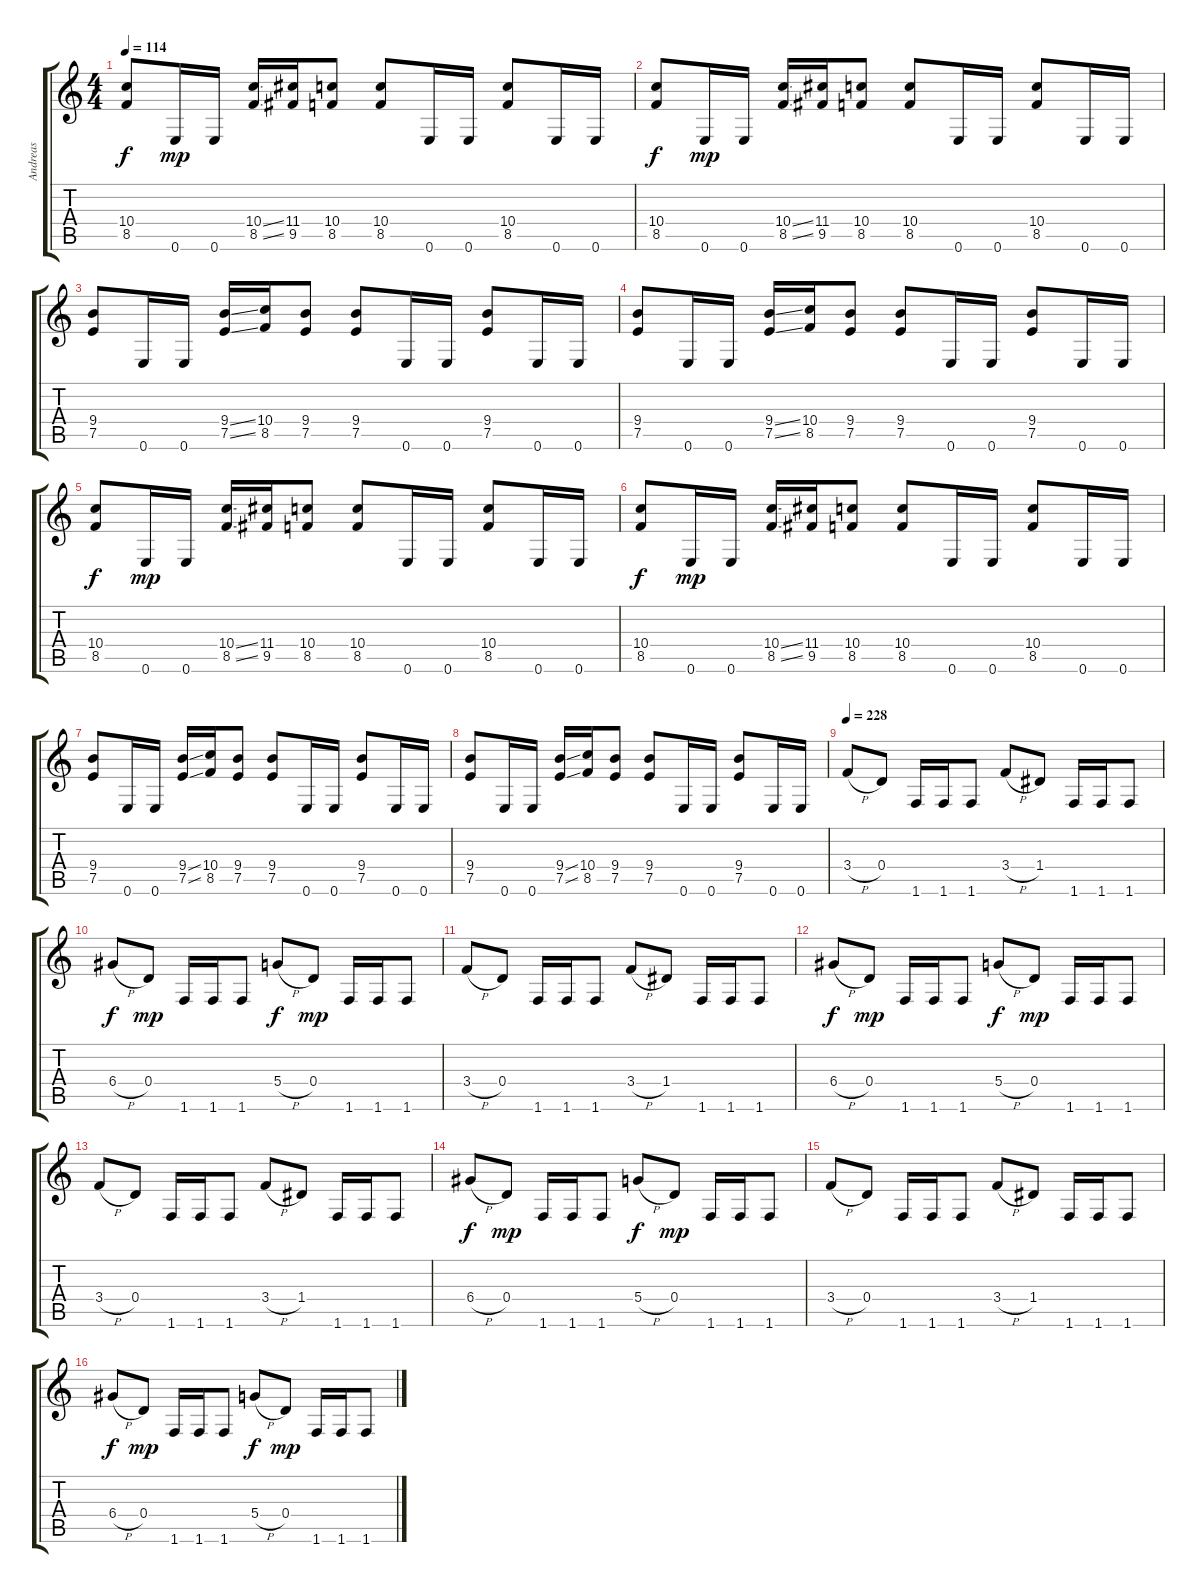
\track ("Andreas" "Andreas") {instrument distortionguitar}
\staff {score tabs}
\tuning (E4 B3 G3 D3 A2 E2) {hide}
\ts (4 4)
\tempo 114
\clef g2
\ks c
(10.4 8.5).8{dy f} 0.6.16{dy mp} 0.6.16 (10.4{ss} 8.5{ss}).16 (11.4 9.5).16 (10.4 8.5).8 (10.4 8.5).8 0.6.16 0.6.16 (10.4 8.5).8 0.6.16 0.6.16 |
(10.4 8.5).8{dy f} 0.6.16{dy mp} 0.6.16 (10.4{ss} 8.5{ss}).16 (11.4 9.5).16 (10.4 8.5).8 (10.4 8.5).8 0.6.16 0.6.16 (10.4 8.5).8 0.6.16 0.6.16 |
(9.4 7.5).8 0.6.16 0.6.16 (9.4{ss} 7.5{ss}).16 (10.4 8.5).16 (9.4 7.5).8 (9.4 7.5).8 0.6.16 0.6.16 (9.4 7.5).8 0.6.16 0.6.16 |
(9.4 7.5).8 0.6.16 0.6.16 (9.4{ss} 7.5{ss}).16 (10.4 8.5).16 (9.4 7.5).8 (9.4 7.5).8 0.6.16 0.6.16 (9.4 7.5).8 0.6.16 0.6.16 |
(10.4 8.5).8{dy f} 0.6.16{dy mp} 0.6.16 (10.4{ss} 8.5{ss}).16 (11.4 9.5).16 (10.4 8.5).8 (10.4 8.5).8 0.6.16 0.6.16 (10.4 8.5).8 0.6.16 0.6.16 |
(10.4 8.5).8{dy f} 0.6.16{dy mp} 0.6.16 (10.4{ss} 8.5{ss}).16 (11.4 9.5).16 (10.4 8.5).8 (10.4 8.5).8 0.6.16 0.6.16 (10.4 8.5).8 0.6.16 0.6.16 |
(9.4 7.5).8 0.6.16 0.6.16 (9.4{ss} 7.5{ss}).16 (10.4 8.5).16 (9.4 7.5).8 (9.4 7.5).8 0.6.16 0.6.16 (9.4 7.5).8 0.6.16 0.6.16 |
(9.4 7.5).8 0.6.16 0.6.16 (9.4{ss} 7.5{ss}).16 (10.4 8.5).16 (9.4 7.5).8 (9.4 7.5).8 0.6.16 0.6.16 (9.4 7.5).8 0.6.16 0.6.16 |
\tempo 228
3.4{h}.8 0.4.8 1.6.16 1.6.16 1.6.8 3.4{h}.8 1.4.8 1.6.16 1.6.16 1.6.8 |
6.4{h}.8{dy f} 0.4.8{dy mp} 1.6.16 1.6.16 1.6.8 5.4{h}.8{dy f} 0.4.8{dy mp} 1.6.16 1.6.16 1.6.8 |
3.4{h}.8 0.4.8 1.6.16 1.6.16 1.6.8 3.4{h}.8 1.4.8 1.6.16 1.6.16 1.6.8 |
6.4{h}.8{dy f} 0.4.8{dy mp} 1.6.16 1.6.16 1.6.8 5.4{h}.8{dy f} 0.4.8{dy mp} 1.6.16 1.6.16 1.6.8 |
3.4{h}.8 0.4.8 1.6.16 1.6.16 1.6.8 3.4{h}.8 1.4.8 1.6.16 1.6.16 1.6.8 |
6.4{h}.8{dy f} 0.4.8{dy mp} 1.6.16 1.6.16 1.6.8 5.4{h}.8{dy f} 0.4.8{dy mp} 1.6.16 1.6.16 1.6.8 |
3.4{h}.8 0.4.8 1.6.16 1.6.16 1.6.8 3.4{h}.8 1.4.8 1.6.16 1.6.16 1.6.8 |
6.4{h}.8{dy f} 0.4.8{dy mp} 1.6.16 1.6.16 1.6.8 5.4{h}.8{dy f} 0.4.8{dy mp} 1.6.16 1.6.16 1.6.8
